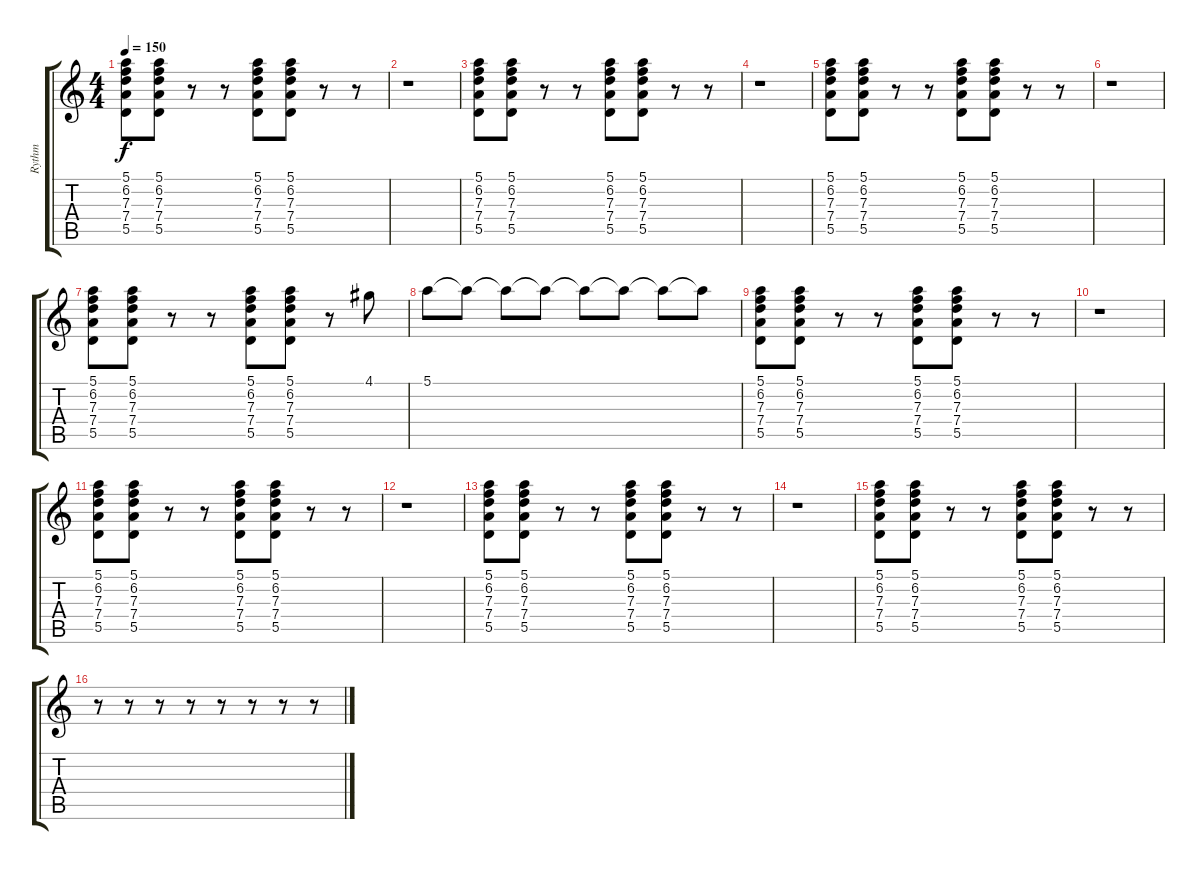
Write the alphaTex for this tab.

\track ("Rythm" "Rythm") {instrument distortionguitar}
\staff {score tabs}
\tuning (E4 B3 G3 D3 A2 E2) {hide}
\ts (4 4)
\tempo 150
\clef g2
\ks c
(5.1 6.2 7.3 7.4 5.5).8{dy f} (5.1 6.2 7.3 7.4 5.5).8 r.8 r.8 (5.1 6.2 7.3 7.4 5.5).8 (5.1 6.2 7.3 7.4 5.5).8 r.8 r.8 |
r.1 |
(5.1 6.2 7.3 7.4 5.5).8 (5.1 6.2 7.3 7.4 5.5).8 r.8 r.8 (5.1 6.2 7.3 7.4 5.5).8 (5.1 6.2 7.3 7.4 5.5).8 r.8 r.8 |
r.1 |
(5.1 6.2 7.3 7.4 5.5).8 (5.1 6.2 7.3 7.4 5.5).8 r.8 r.8 (5.1 6.2 7.3 7.4 5.5).8 (5.1 6.2 7.3 7.4 5.5).8 r.8 r.8 |
r.1 |
(5.1 6.2 7.3 7.4 5.5).8 (5.1 6.2 7.3 7.4 5.5).8 r.8 r.8 (5.1 6.2 7.3 7.4 5.5).8 (5.1 6.2 7.3 7.4 5.5).8 r.8 4.1.8 |
5.1.8 5.1{t}.8 5.1{t}.8 5.1{t}.8 5.1{t}.8 5.1{t}.8 5.1{t}.8 5.1{t}.8 |
(5.1 6.2 7.3 7.4 5.5).8 (5.1 6.2 7.3 7.4 5.5).8 r.8 r.8 (5.1 6.2 7.3 7.4 5.5).8 (5.1 6.2 7.3 7.4 5.5).8 r.8 r.8 |
r.1 |
(5.1 6.2 7.3 7.4 5.5).8 (5.1 6.2 7.3 7.4 5.5).8 r.8 r.8 (5.1 6.2 7.3 7.4 5.5).8 (5.1 6.2 7.3 7.4 5.5).8 r.8 r.8 |
r.1 |
(5.1 6.2 7.3 7.4 5.5).8 (5.1 6.2 7.3 7.4 5.5).8 r.8 r.8 (5.1 6.2 7.3 7.4 5.5).8 (5.1 6.2 7.3 7.4 5.5).8 r.8 r.8 |
r.1 |
(5.1 6.2 7.3 7.4 5.5).8 (5.1 6.2 7.3 7.4 5.5).8 r.8 r.8 (5.1 6.2 7.3 7.4 5.5).8 (5.1 6.2 7.3 7.4 5.5).8 r.8 r.8 |
r.8 r.8 r.8 r.8 r.8 r.8 r.8 r.8
